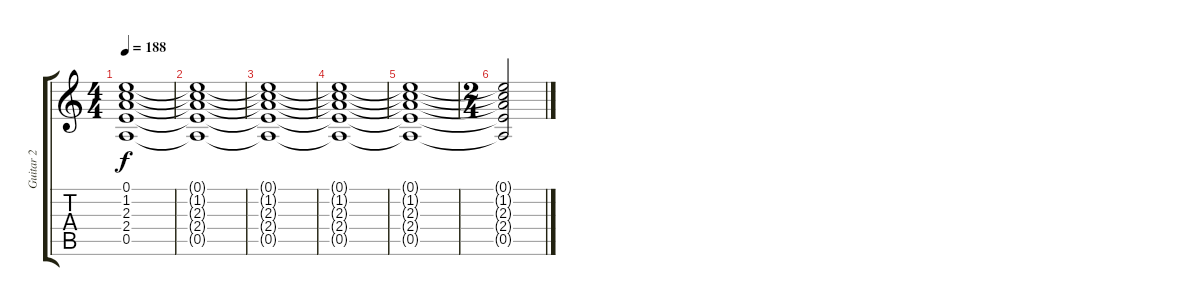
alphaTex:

\track ("Guitar 2" "Guitar 2") {instrument acousticguitarnylon}
\staff {score tabs}
\tuning (E4 B3 G3 D3 A2 E2) {hide}
\ts (4 4)
\tempo 188
\clef g2
\ks c
(0.1{t} 1.2{t} 2.3{t} 2.4{t} 0.5{t}).1{dy f} |
(0.1{t} 1.2{t} 2.3{t} 2.4{t} 0.5{t}).1 |
(0.1{t} 1.2{t} 2.3{t} 2.4{t} 0.5{t}).1 |
(0.1{t} 1.2{t} 2.3{t} 2.4{t} 0.5{t}).1 |
(0.1{t} 1.2{t} 2.3{t} 2.4{t} 0.5{t}).1 |
\ts (2 4)
(0.1{t} 1.2{t} 2.3{t} 2.4{t} 0.5{t}).2
